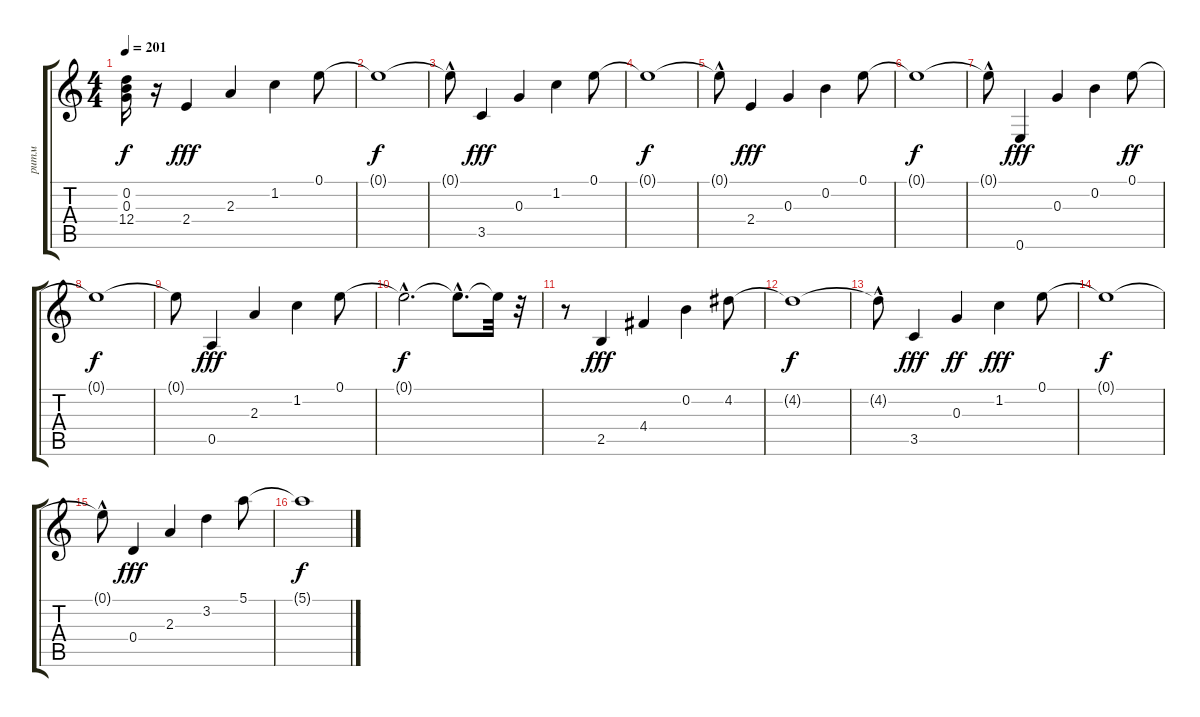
\track ("ритм" "ритм") {instrument acousticguitarsteel}
\staff {score tabs}
\tuning (E4 B3 G3 D3 A2 E2) {hide}
\ts (4 4)
\tempo 201
\clef g2
\ks c
(0.2{t} 0.3{t} 12.4{t}).16{dy f} r.16 2.4.4{dy fff} 2.3.4 1.2.4 0.1.8 |
0.1{t}.1{dy f} |
0.1{hac t}.8 3.5.4{dy fff} 0.3.4 1.2.4 0.1.8 |
0.1{t}.1{dy f} |
0.1{hac t}.8 2.4.4{dy fff} 0.3.4 0.2.4 0.1.8 |
0.1{t}.1{dy f} |
0.1{hac t}.8 0.6.4{dy fff} 0.3.4 0.2.4 0.1.8{dy ff} |
0.1{t}.1{dy f} |
0.1{t}.8 0.5.4{dy fff} 2.3.4 1.2.4 0.1.8 |
0.1{hac t}.2{d dy f} 0.1{hac t}.8{d} 0.1{t}.32 r.32 |
r.8 2.5.4{dy fff} 4.4.4 0.2.4 4.2.8 |
4.2{t}.1{dy f} |
4.2{hac t}.8 3.5.4{dy fff} 0.3.4{dy ff} 1.2.4{dy fff} 0.1.8 |
0.1{t}.1{dy f} |
0.1{hac t}.8 0.4.4{dy fff} 2.3.4 3.2.4 5.1.8 |
5.1{t}.1{dy f}
